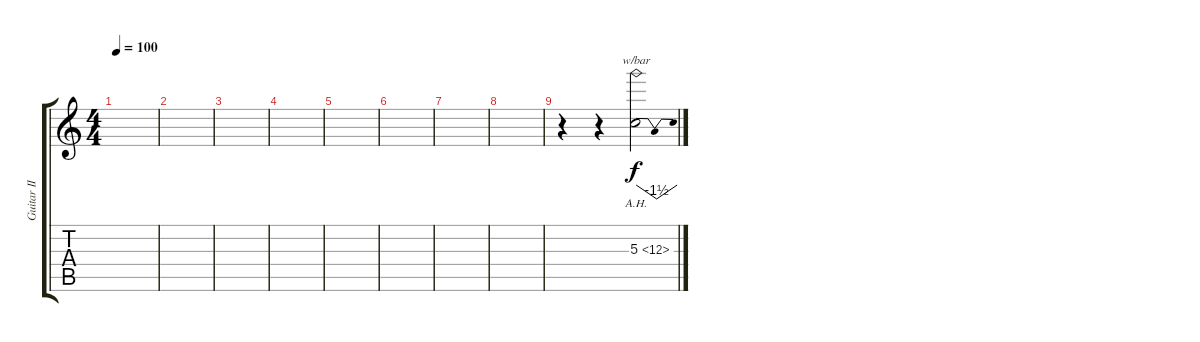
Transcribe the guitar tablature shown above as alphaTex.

\track ("Guitar II [Emppu]" "Guitar II ") {instrument distortionguitar}
\staff {score tabs}
\tuning (E4 B3 G3 D3 A2 D2) {hide}
\ts (4 4)
\tempo 100
\clef g2
\ks c
|
|
|
|
|
|
|
|
r.4 r.4 5.3{ah 7}.2{tbe (dip default 0 0 30 -6 60 0)}
